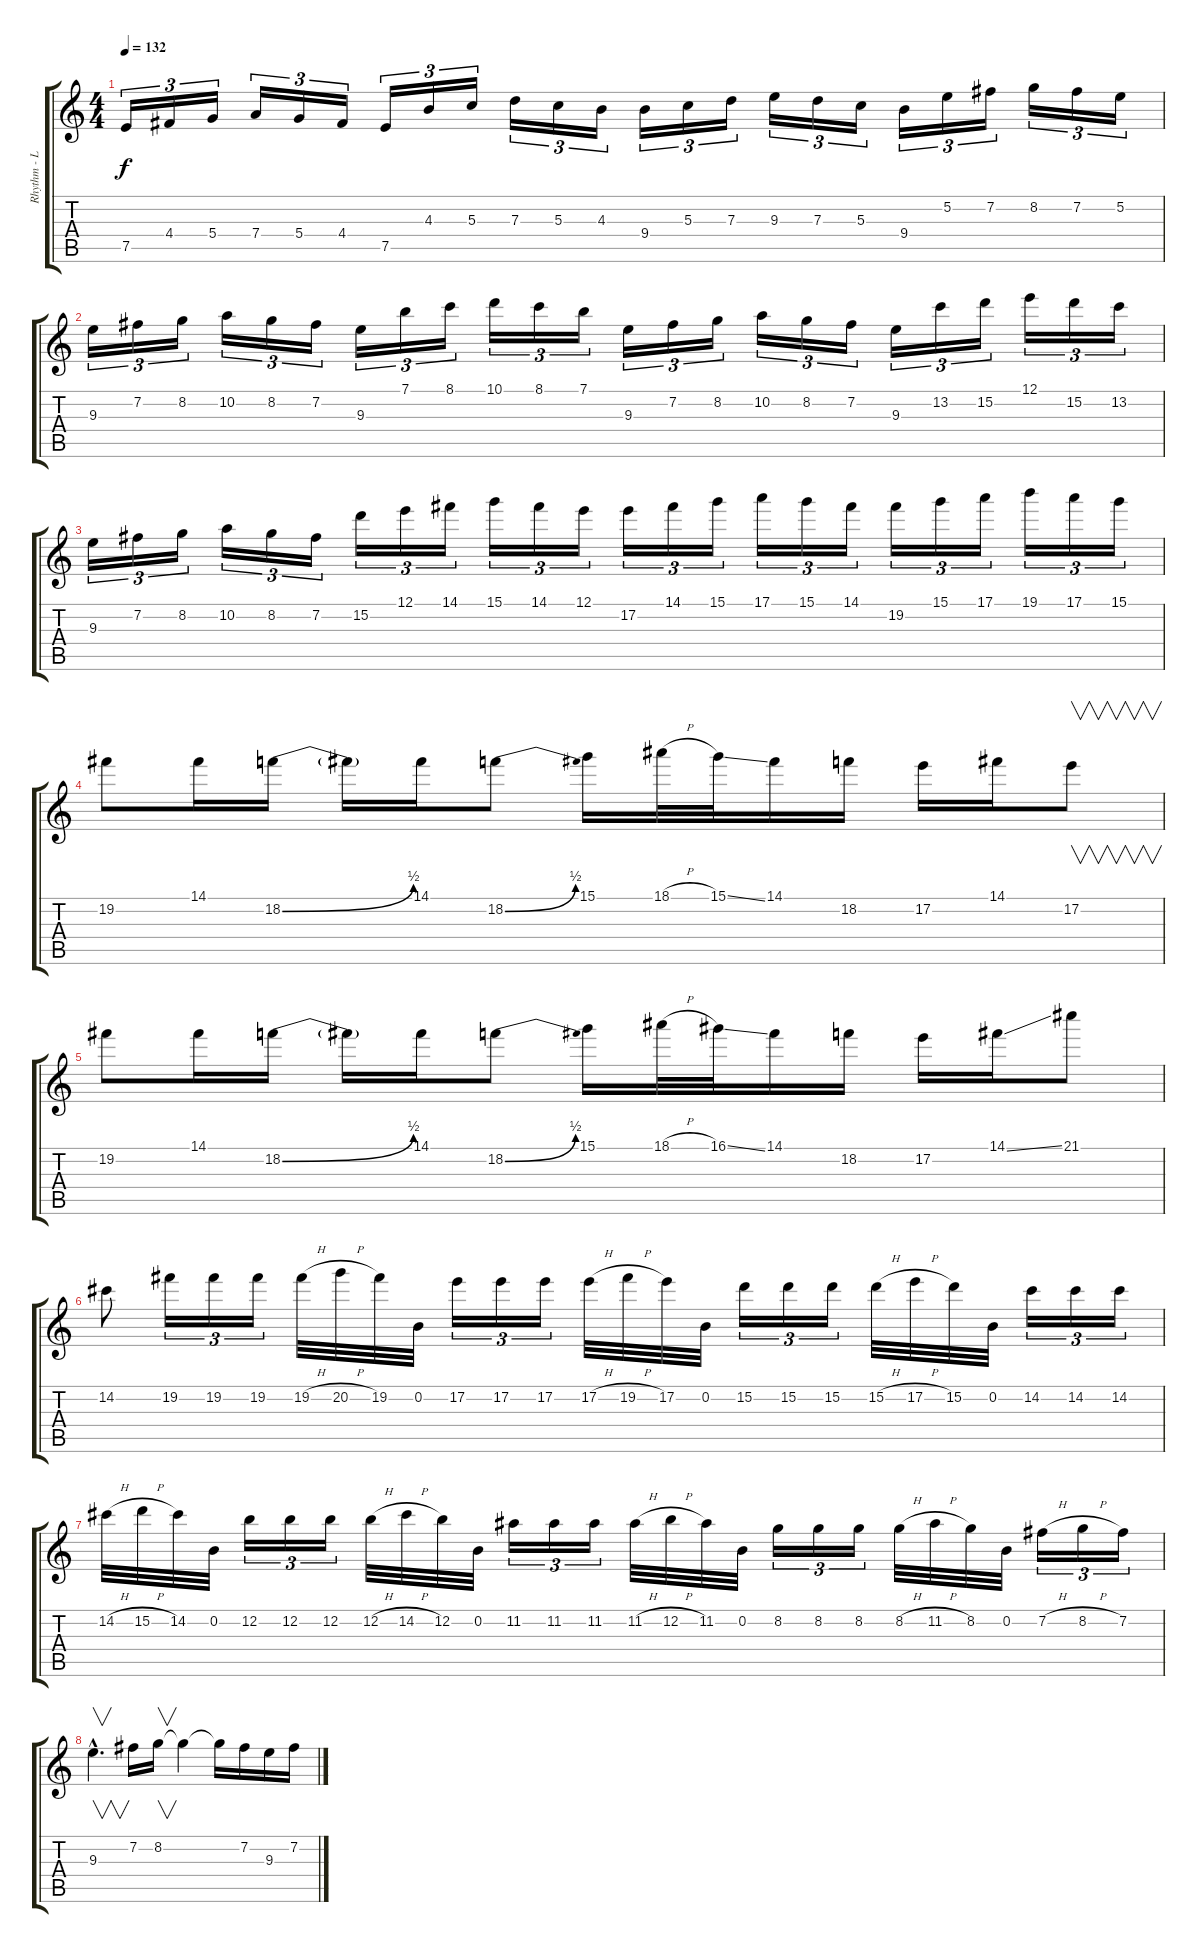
\track ("Rhythm - Lead Guitar" "Rhythm - L") {instrument distortionguitar}
\staff {score tabs}
\tuning (E4 B3 G3 D3 A2 E2) {hide}
\ts (4 4)
\tempo 132
\clef g2
\ks c
7.5.16{tu (3 2) dy f} 4.4.16{tu (3 2)} 5.4.16{tu (3 2)} 7.4.16{tu (3 2)} 5.4.16{tu (3 2)} 4.4.16{tu (3 2)} 7.5.16{tu (3 2)} 4.3.16{tu (3 2)} 5.3.16{tu (3 2)} 7.3.16{tu (3 2)} 5.3.16{tu (3 2)} 4.3.16{tu (3 2)} 9.4.16{tu (3 2)} 5.3.16{tu (3 2)} 7.3.16{tu (3 2)} 9.3.16{tu (3 2)} 7.3.16{tu (3 2)} 5.3.16{tu (3 2)} 9.4.16{tu (3 2)} 5.2.16{tu (3 2)} 7.2.16{tu (3 2)} 8.2.16{tu (3 2)} 7.2.16{tu (3 2)} 5.2.16{tu (3 2)} |
9.3.16{tu (3 2)} 7.2.16{tu (3 2)} 8.2.16{tu (3 2)} 10.2.16{tu (3 2)} 8.2.16{tu (3 2)} 7.2.16{tu (3 2)} 9.3.16{tu (3 2)} 7.1.16{tu (3 2)} 8.1.16{tu (3 2)} 10.1.16{tu (3 2)} 8.1.16{tu (3 2)} 7.1.16{tu (3 2)} 9.3.16{tu (3 2)} 7.2.16{tu (3 2)} 8.2.16{tu (3 2)} 10.2.16{tu (3 2)} 8.2.16{tu (3 2)} 7.2.16{tu (3 2)} 9.3.16{tu (3 2)} 13.2.16{tu (3 2)} 15.2.16{tu (3 2)} 12.1.16{tu (3 2)} 15.2.16{tu (3 2)} 13.2.16{tu (3 2)} |
9.3.16{tu (3 2)} 7.2.16{tu (3 2)} 8.2.16{tu (3 2)} 10.2.16{tu (3 2)} 8.2.16{tu (3 2)} 7.2.16{tu (3 2)} 15.2.16{tu (3 2)} 12.1.16{tu (3 2)} 14.1.16{tu (3 2)} 15.1.16{tu (3 2)} 14.1.16{tu (3 2)} 12.1.16{tu (3 2)} 17.2.16{tu (3 2)} 14.1.16{tu (3 2)} 15.1.16{tu (3 2)} 17.1.16{tu (3 2)} 15.1.16{tu (3 2)} 14.1.16{tu (3 2)} 19.2.16{tu (3 2)} 15.1.16{tu (3 2)} 17.1.16{tu (3 2)} 19.1.16{tu (3 2)} 17.1.16{tu (3 2)} 15.1.16{tu (3 2)} |
19.2.8 14.1.16 18.2{be (bend 0 0 60 2)}.16 18.2{t}.16 14.1.16 18.2{be (bend 0 0 60 2)}.8 15.1.16 18.1{h}.32 15.1{ss}.32 14.1.16 18.2.16 17.2.16 14.1.16 17.2.8{v} |
19.2.8 14.1.16 18.2{be (bend 0 0 60 2)}.16 18.2{t}.16 14.1.16 18.2{be (bend 0 0 60 2)}.8 15.1.16 18.1{h}.32 16.1{ss}.32 14.1.16 18.2.16 17.2.16 14.1{ss}.16 21.1.8 |
14.2.8 19.2.16{tu (3 2)} 19.2.16{tu (3 2)} 19.2.16{tu (3 2)} 19.2{h}.32 20.2{h}.32 19.2.32 0.2.32 17.2.16{tu (3 2)} 17.2.16{tu (3 2)} 17.2.16{tu (3 2)} 17.2{h}.32 19.2{h}.32 17.2.32 0.2.32 15.2.16{tu (3 2)} 15.2.16{tu (3 2)} 15.2.16{tu (3 2)} 15.2{h}.32 17.2{h}.32 15.2.32 0.2.32 14.2.16{tu (3 2)} 14.2.16{tu (3 2)} 14.2.16{tu (3 2)} |
14.2{h}.32 15.2{h}.32 14.2.32 0.2.32 12.2.16{tu (3 2)} 12.2.16{tu (3 2)} 12.2.16{tu (3 2)} 12.2{h}.32 14.2{h}.32 12.2.32 0.2.32 11.2.16{tu (3 2)} 11.2.16{tu (3 2)} 11.2.16{tu (3 2)} 11.2{h}.32 12.2{h}.32 11.2.32 0.2.32 8.2.16{tu (3 2)} 8.2.16{tu (3 2)} 8.2.16{tu (3 2)} 8.2{h}.32 11.2{h}.32 8.2.32 0.2.32 7.2{h}.16{tu (3 2)} 8.2{h}.16{tu (3 2)} 7.2.16{tu (3 2)} |
9.3{hac}.4{v d} 7.2.16 8.2.16{v} 8.2{t}.4 8.2{t}.16 7.2.16 9.3.16 7.2.16
